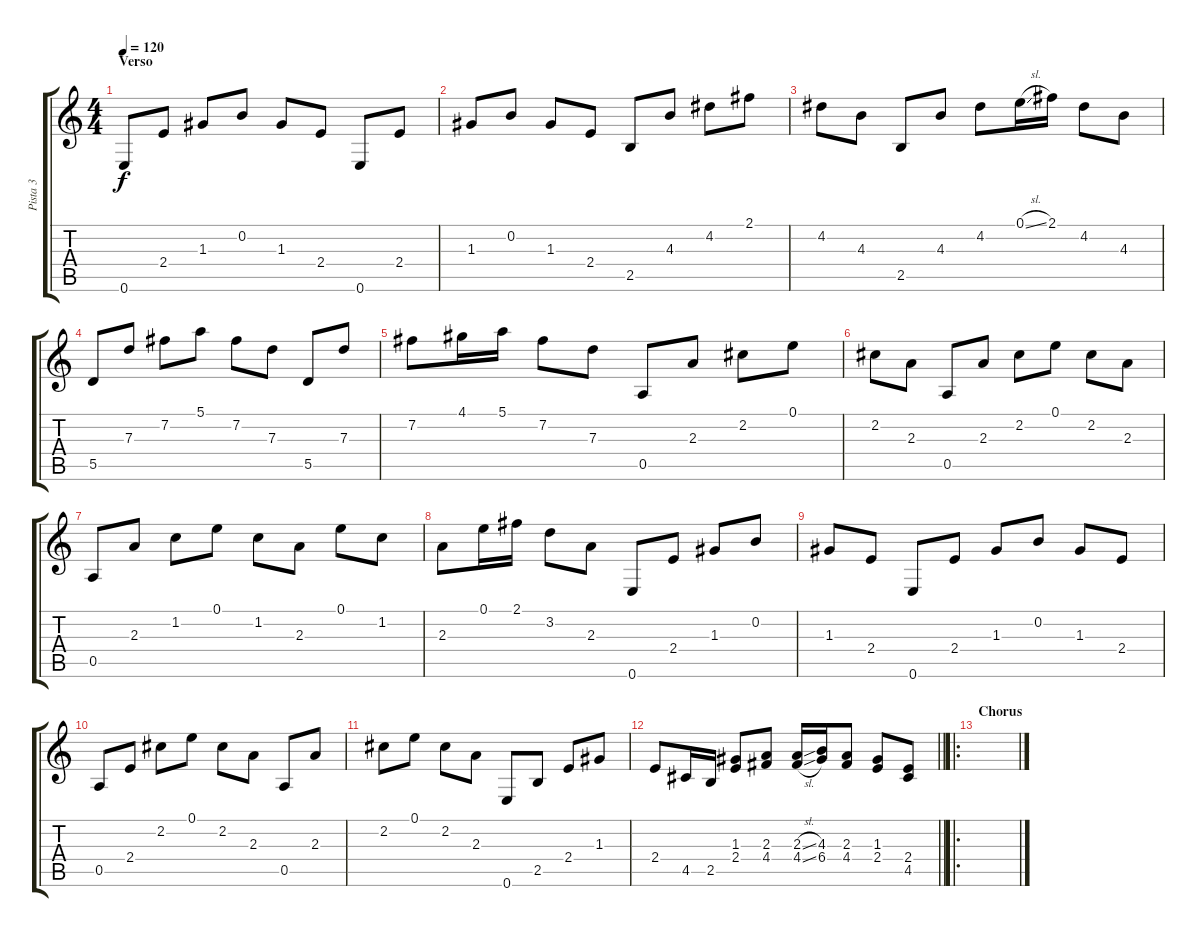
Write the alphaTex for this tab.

\track ("Pista 3" "Pista 3") {instrument acousticguitarsteel}
\staff {score tabs}
\tuning (E4 B3 G3 D3 A2 E2) {hide}
\ts (4 4)
\section ("" "Verso")
\tempo 120
\clef g2
\ks c
0.6.8{dy f volume 16} 2.4.8 1.3.8 0.2.8 1.3.8 2.4.8 0.6.8 2.4.8 |
1.3.8 0.2.8 1.3.8 2.4.8 2.5.8 4.3.8 4.2.8 2.1.8 |
4.2.8 4.3.8 2.5.8 4.3.8 4.2.8 0.1{sl}.16 2.1.16 4.2.8 4.3.8 |
5.5.8 7.3.8 7.2.8 5.1.8 7.2.8 7.3.8 5.5.8 7.3.8 |
7.2.8 4.1.16 5.1.16 7.2.8 7.3.8 0.5.8 2.3.8 2.2.8 0.1.8 |
2.2.8 2.3.8 0.5.8 2.3.8 2.2.8 0.1.8 2.2.8 2.3.8 |
0.5.8 2.3.8 1.2.8 0.1.8 1.2.8 2.3.8 0.1.8 1.2.8 |
2.3.8 0.1.16 2.1.16 3.2.8 2.3.8 0.6.8 2.4.8 1.3.8 0.2.8 |
1.3.8 2.4.8 0.6.8 2.4.8 1.3.8 0.2.8 1.3.8 2.4.8 |
0.5.8 2.4.8 2.2.8 0.1.8 2.2.8 2.3.8 0.5.8 2.3.8 |
2.2.8 0.1.8 2.2.8 2.3.8 0.6.8 2.5.8 2.4.8 1.3.8 |
\barLineRight lightlight
2.4.8 4.5.16 2.5.16 (1.3 2.4).8 (2.3 4.4).8 (2.3{sl} 4.4{sl}).16 (4.3 6.4).16 (2.3 4.4).8 (1.3 2.4).8 (2.4 4.5).8 |
\ro
\section ("" "Chorus")
